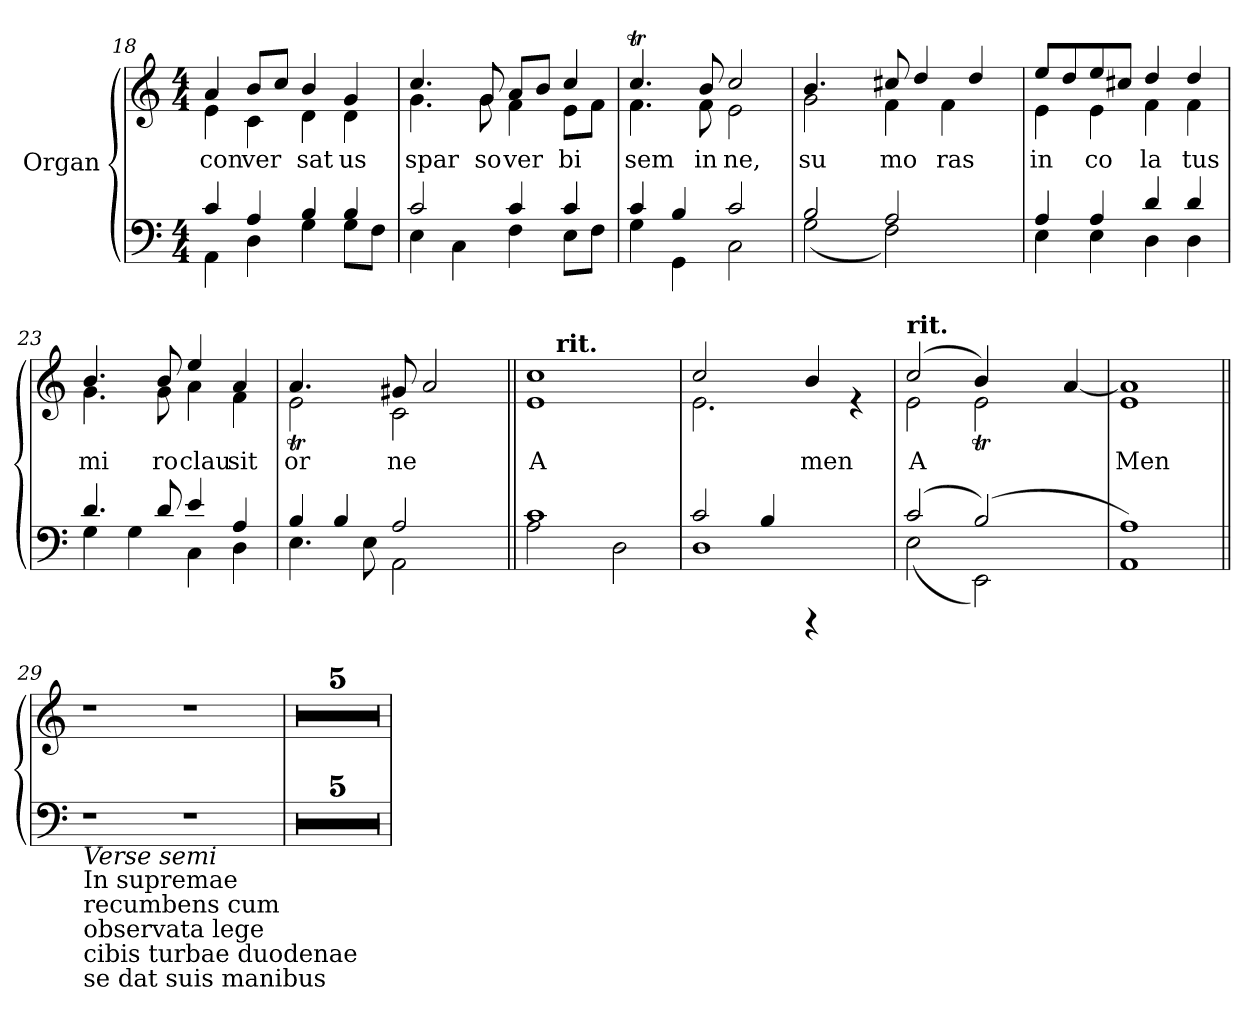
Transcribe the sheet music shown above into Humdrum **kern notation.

**kern	**kern	**text
*part2	*part1	*part1
*staff2	*staff1	*staff1
*I"Organ	*I"Organ	*
*clefF4	*clefG2	*
*k[]	*k[]	*
*C:	*C:	*
*M4/4	*M4/4	*
=18	=18	=18
*^	*^	*
!	!	!	!	!LO:LY:b
4c/	4AA\	4a/	4e\	con
!	!	!	!	!LO:LY:b
4A/	4D\	4c\	8b/L	ver
!	!	!	!	!LO:LY:b
.	.	.	8cc/J	.
!	!	!	!	!LO:LY:b
4B/	4G\	4b/	4d\	sat
!	!	!	!	!LO:LY:b
4B/	8G\L	4g/	4d\	us
.	8F\J	.	.	.
=19	=19	=19	=19	=19
!	!	!	!	!LO:LY:b
2c/	4E\	4.cc/	4.g\	spar
.	4C\	.	.	.
!	!	!	!	!LO:LY:b
.	.	8g/	8g\	so
!	!	!	!	!LO:LY:b
4c/	4F\	4f\	8a/L	ver
!	!	!	!	!LO:LY:b
.	.	.	8b/J	.
!	!	!	!	!LO:LY:b
4c/	8E\L	4cc/	8e\L	bi
!	!	!	!	!LO:LY:b
.	8F\J	.	8f\J	.
=20	=20	=20	=20	=20
!	!	!	!	!LO:LY:b
4c/	4G\	4.ccT/	4.f\	sem
4B/	4GG\	.	.	.
!	!	!	!	!LO:LY:b
.	.	8b/	8f\	in
!	!	!	!	!LO:LY:b
2c/	2C\	2cc/	2e\	ne,
!!LO:PB:g=z	!!
=21	=21	=21	=21	=21
!	!	!	!	!LO:LY:b
2B/	(<2G\	2g\	4.b/	su
.	.	.	8ryy	.
!	!	!	!	!LO:LY:b
!	!	!	!	!LO:LY:b
2A/	2F\)	8cc#X/	4f\	mo
.	.	4dd/	.	.
!	!	!	!	!LO:LY:b
.	.	.	4f\	ras
.	.	4dd/	.	.
8ryy	8ryy	.	8ryy	.
=22	=22	=22	=22	=22
!	!	!	!	!LO:LY:b
4A/	4E\	4e\	8ee/L	in
!	!	!	!	!LO:LY:b
.	.	.	8dd/	.
!	!	!	!	!LO:LY:b
4A/	4E\	4e\	8ee/	co
!	!	!	!	!LO:LY:b
.	.	.	8cc#X/J	.
!	!	!	!	!LO:LY:b
4d/	4D\	4dd/	4f\	la
!	!	!	!	!LO:LY:b
4d/	4D\	4dd/	4f\	tus
=23	=23	=23	=23	=23
!	!	!	!	!LO:LY:b
4.d/	4G\	4.b/	4.g\	mi
.	4G\	.	.	.
!	!	!	!	!LO:LY:b
8d/	.	8b/	8g\	ro
!	!	!	!	!LO:LY:b
4e/	4C\	4ee/	4a\	clau
!	!	!	!	!LO:LY:b
4A/	4D\	4a/	4f\	sit
!!LO:LB:g=z	!!
=24	=24	=24	=24	=24
!	!	!	!	!LO:LY:b
4B/	4.E\	2e\	4.aT/	or
4B/	.	.	.	.
.	8E\	.	8ryy	.
!	!	!	!	!LO:LY:b
!	!	!	!	!LO:LY:b
2A/	2AA\	8g#X/	2c\	ne
.	.	2a/	.	.
8ryy	8ryy	.	8ryy	.
=25||	=25||	=25||	=25||	=25||
!	!	!	!	!LO:LY:b
1c	2A\	1cc 1e	8ryy	A
!	!	!	!LO:TX:a:B:t=rit.	!
.	.	.	2..ryy	.
.	2D\	.	.	.
=26	=26	=26	=26	=26
!	!	!	!	!LO:LY:b
2c/	1D	2.e\	2cc/	.
4B/	.	.	2.ryy	.
!	!	!	!	!LO:LY:b
4rCCC	.	4b/	.	men
4ryy	4ryy	4rd	.	.
=27	=27	=27	=27	=27
!	!	!LO:TX:a:B:t=rit.	!	!
!	!	!	!	!LO:LY:b
(>2c/	(<2E\	(>2cc/	2e\	A
!	!	!	!	!LO:LY:b
(>2B/)	2EE\)	2e\	4bt/)	.
.	.	.	2ryy	.
!	!	!	!	!LO:LY:b
4ryy	4ryy	[<4a/	.	.
*	*	*v	*v	*
!!LO:LB:g=z
=28	=28	=28	=28
!	!	!	!LO:LY:b
*v	*v	*	*
1A 1AA)	1a] 1e	Men
=29||	=29||	=29||
!LO:TX:b:i:t=Verse semi	!	!
!LO:TX:b:t=In supremae	!	!
!LO:TX:b:t=recumbens cum	!	!
!LO:TX:b:t=observata lege	!	!
!LO:TX:b:t=cibis turbae duodenae	!	!
!LO:TX:b:t=se dat suis manibus	!	!
1r	1r	.
1r	1r	.
=30	=30	=30
1r	1r	.
=31	=31	=31
1r	1r	.
=32	=32	=32
1r	1r	.
=33	=33	=33
1r	1r	.
=34	=34	=34
1r	1r	.
=	=	=
*-	*-	*-
